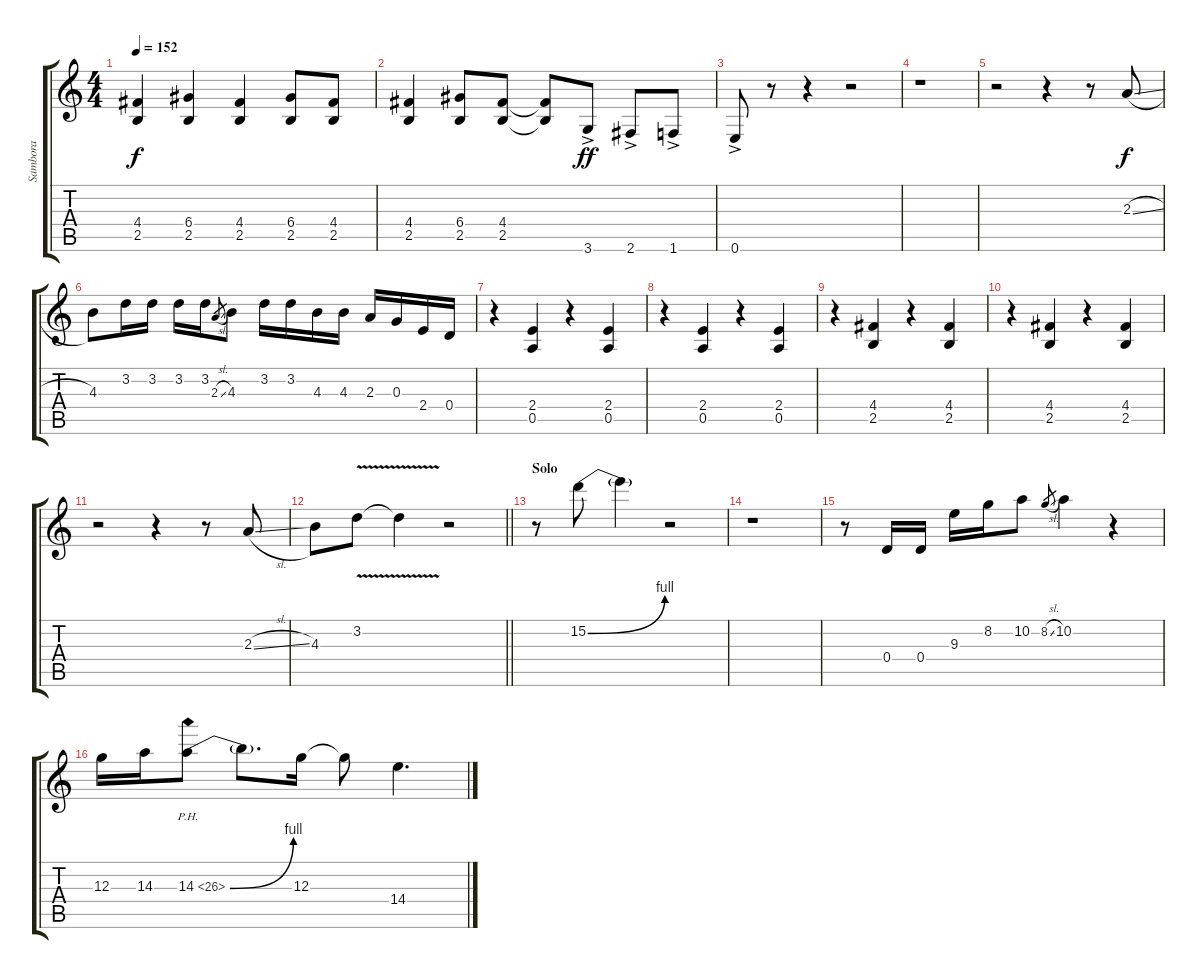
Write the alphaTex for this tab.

\track ("Sambora" "Sambora") {instrument acousticguitarsteel}
\staff {score tabs}
\tuning (E4 B3 G3 D3 A2 E2) {hide}
\ts (4 4)
\tempo 152
\clef g2
\ks c
(4.4 2.5).4{dy f} (6.4 2.5).4 (4.4 2.5).4 (6.4 2.5).8 (4.4 2.5).8 |
(4.4 2.5).4 (6.4 2.5).8 (4.4 2.5).8 (4.4{t} 2.5{t}).8 3.6{ac}.8{dy ff} 2.6{ac}.8 1.6{ac}.8 |
0.6{ac}.8 r.8 r.4 r.2 |
r.1 |
r.2 r.4 r.8 2.3{sl}.8{dy f} |
4.3.8 3.2.16 3.2.16 3.2.16 3.2.16 2.3{sl}.8{gr} 4.3.8 3.2.16 3.2.16 4.3.16 4.3.16 2.3.16 0.3.16 2.4.16 0.4.16 |
r.4 (2.4 0.5).4 r.4 (2.4 0.5).4 |
r.4 (2.4 0.5).4 r.4 (2.4 0.5).4 |
r.4 (4.4 2.5).4 r.4 (4.4 2.5).4 |
r.4 (4.4 2.5).4 r.4 (4.4 2.5).4 |
r.2 r.4 r.8 2.3{sl}.8 |
\barLineRight lightlight
4.3.8 3.2{v}.8 3.2{v t}.4 r.2 |
\section ("" "Solo")
r.8 15.2{be (bend 0 0 60 4)}.8 15.2{t}.4 r.2 |
r.1 |
r.8 0.4.16 0.4.16 9.3.16 8.2.16 10.2.8 8.2{sl}.8{gr} 10.2.4 r.4 |
12.3.16{beam merge} 14.3.16 14.3{be (bend 0 0 60 4) ph 12}.8{beam split} 14.3{t}.8{d beam merge} 12.3.16{beam split} 12.3{t}.8 14.4.4{d}
